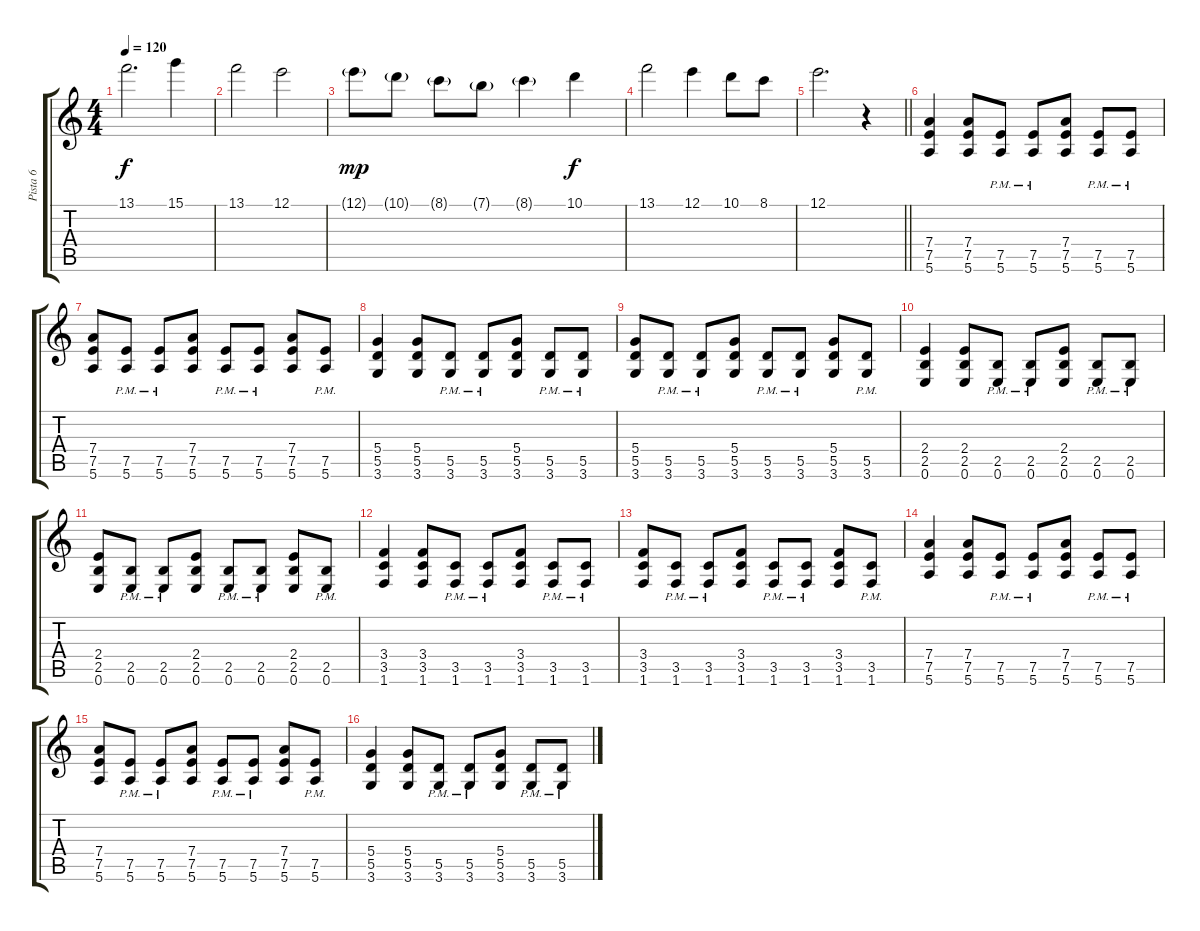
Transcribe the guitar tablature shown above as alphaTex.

\track ("Pista 6" "Pista 6") {instrument distortionguitar}
\staff {score tabs}
\tuning (E4 B3 G3 D3 A2 E2) {hide}
\ts (4 4)
\tempo 120
\clef g2
\ks c
13.1.2{d dy f} 15.1.4 |
13.1.2 12.1.2 |
12.1{g}.8{dy mp} 10.1{g}.8 8.1{g}.8 7.1{g}.8 8.1{g}.4 10.1.4{dy f} |
13.1.2 12.1.4 10.1.8 8.1.8 |
\barLineRight lightlight
12.1.2{d} r.4 |
(7.4 7.5 5.6).4 (7.4 7.5 5.6).8 (7.5{pm} 5.6{pm}).8 (7.5{pm} 5.6{pm}).8 (7.4 7.5 5.6).8 (7.5{pm} 5.6{pm}).8 (7.5{pm} 5.6{pm}).8 |
(7.4 7.5 5.6).8 (7.5{pm} 5.6{pm}).8 (7.5{pm} 5.6{pm}).8 (7.4 7.5 5.6).8 (7.5{pm} 5.6{pm}).8 (7.5{pm} 5.6{pm}).8 (7.4 7.5 5.6).8 (7.5{pm} 5.6{pm}).8 |
(5.4 5.5 3.6).4 (5.4 5.5 3.6).8 (5.5{pm} 3.6{pm}).8 (5.5{pm} 3.6{pm}).8 (5.4 5.5 3.6).8 (5.5{pm} 3.6{pm}).8 (5.5{pm} 3.6{pm}).8 |
(5.4 5.5 3.6).8 (5.5{pm} 3.6{pm}).8 (5.5{pm} 3.6{pm}).8 (5.4 5.5 3.6).8 (5.5{pm} 3.6{pm}).8 (5.5{pm} 3.6).8 (5.4 5.5 3.6).8 (5.5{pm} 3.6).8 |
(2.4 2.5 0.6).4 (2.4 2.5 0.6).8 (2.5{pm} 0.6{pm}).8 (2.5{pm} 0.6{pm}).8 (2.4 2.5 0.6).8 (2.5{pm} 0.6{pm}).8 (2.5{pm} 0.6{pm}).8 |
(2.4 2.5 0.6).8 (2.5{pm} 0.6{pm}).8 (2.5{pm} 0.6{pm}).8 (2.4 2.5 0.6).8 (2.5{pm} 0.6{pm}).8 (2.5{pm} 0.6{pm}).8 (2.4 2.5 0.6).8 (2.5{pm} 0.6{pm}).8 |
(3.4 3.5 1.6).4 (3.4 3.5 1.6).8 (3.5{pm} 1.6{pm}).8 (3.5{pm} 1.6{pm}).8 (3.4 3.5 1.6).8 (3.5{pm} 1.6{pm}).8 (3.5{pm} 1.6{pm}).8 |
(3.4 3.5 1.6).8 (3.5{pm} 1.6{pm}).8 (3.5{pm} 1.6{pm}).8 (3.4 3.5 1.6).8 (3.5{pm} 1.6{pm}).8 (3.5{pm} 1.6{pm}).8 (3.4 3.5 1.6).8 (3.5{pm} 1.6{pm}).8 |
(7.4 7.5 5.6).4 (7.4 7.5 5.6).8 (7.5{pm} 5.6{pm}).8 (7.5{pm} 5.6{pm}).8 (7.4 7.5 5.6).8 (7.5{pm} 5.6{pm}).8 (7.5{pm} 5.6{pm}).8 |
(7.4 7.5 5.6).8 (7.5{pm} 5.6{pm}).8 (7.5{pm} 5.6{pm}).8 (7.4 7.5 5.6).8 (7.5{pm} 5.6{pm}).8 (7.5{pm} 5.6{pm}).8 (7.4 7.5 5.6).8 (7.5{pm} 5.6{pm}).8 |
(5.4 5.5 3.6).4 (5.4 5.5 3.6).8 (5.5{pm} 3.6{pm}).8 (5.5{pm} 3.6{pm}).8 (5.4 5.5 3.6).8 (5.5{pm} 3.6{pm}).8 (5.5{pm} 3.6{pm}).8
